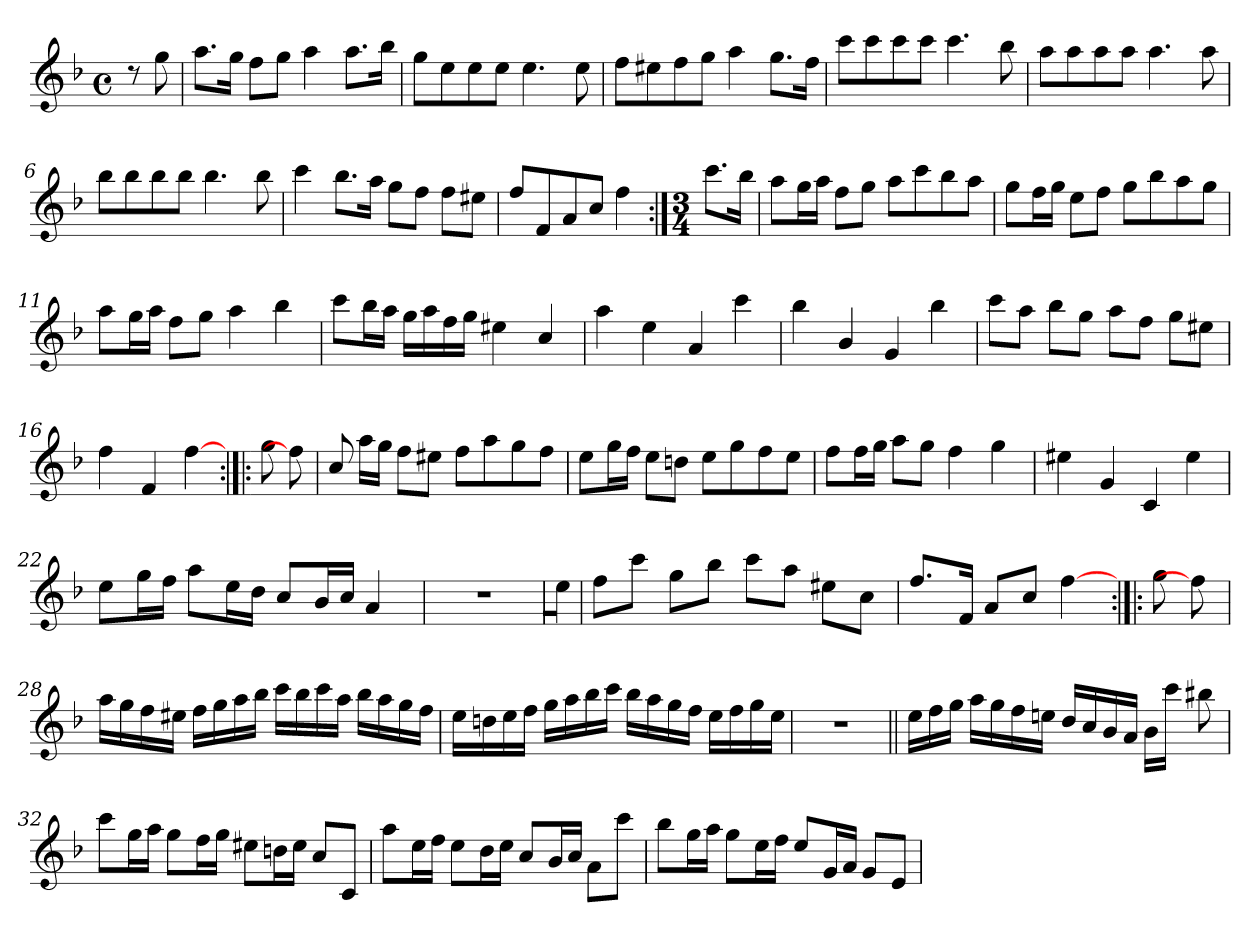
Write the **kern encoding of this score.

**kern
*part1
*staff1
*clefG3
*k[b-]
*M4/4
*met(c)
=
8rb
8ee\
=1
8.ff\L
16ee\Jk
8dd\L
8ee\J
4ff\
8.ff\L
16gg\Jk
=2
8ee\L
8cc\
8cc\
8cc\J
4.cc\
8cc\
=3
8dd\L
8cc#X\
8dd\
8ee\J
4ff\
8.ee\L
16dd\Jk
=4
8aa\L
8aa\
8aa\
8aa\J
4.aa\
8gg\
!!LO:LB:g=z
=5
8ff\L
8ff\
8ff\
8ff\J
4.ff\
8ff\
=6
8gg\L
8gg\
8gg\
8gg\J
4.gg\
8gg\
=7
4aa\
8.gg\L
16ff\Jk
8ee\L
8dd\J
8dd\L
8cc#X\J
=8
8dd/L
8d/
8f/
8a/J
4dd\
!!LO:LB:g=z
=8X8:|!
*M3/4
8.aa\L
16gg\Jk
=9
8ff\L
16ee\L
16ff\JJ
8dd\L
8ee\J
8ff\L
8aa\
8gg\
8ff\J
=10
8ee\L
16dd\L
16ee\JJ
8cc\L
8dd\J
8ee\L
8gg\
8ff\
8ee\J
=11
8ff\L
16ee\L
16ff\JJ
8dd\L
8ee\J
4ff\
4gg\
!!LO:LB:g=z
=12
8aa\L
16gg\L
16ff\JJ
16ee\LL
16ff\
16dd\
16ee\JJ
4cc#X\
4a/
=13
4ff\
4cc\
4f/
4aa\
=14
4gg\
4g/
4e/
4gg\
=15
8aa\L
8ff\J
8gg\L
8ee\J
8ff\L
8dd\J
8ee\L
8cc#X\J
!!LO:LB:g=z
=16
4dd\
4d/
[4dd\
=17:|!|:
8ee\
8dd\]
=18
8a/
16ff\LL
16ee\JJ
8dd\L
8cc#X\J
8dd\L
8ff\
8ee\
8dd\J
=19
8cc\L
16ee\L
16dd\JJ
8cc\L
8bn\J
8cc\L
8ee\
8dd\
8cc\J
!!LO:LB:g=z
=20
8dd\L
16dd\L
16ee\JJ
8ff\L
8ee\J
4dd\
4ee\
=21
4cc#X\
4e/
4A/
4cc#\
=22
8cc\L
16ee\L
16dd\JJ
8ff\L
16cc\L
16b-\JJ
8a/L
16g/L
16a/JJ
4f/
=23
2.r
=24
16cc\JJ
!!LO:LB:g=z
=25
8dd\L
8aa\J
8ee\L
8gg\J
8aa\L
8ff\J
8cc#X\L
8a\J
=26
8.dd/L
16d/Jk
8f/L
8a/J
[4dd\
=27:|!|:
8ee\
8dd\]
=28
16ff\LL
16ee\
16dd\
16cc#X\JJ
16dd\LL
16ee\
16ff\
16gg\JJ
16aa\LL
16gg\
16aa\
16ff\JJ
16gg\LL
16ff\
16ee\
16dd\JJ
!!LO:LB:g=z
=29
16cc\LL
16bn\
16cc\
16dd\JJ
16ee\LL
16ff\
16gg\
16aa\JJ
16gg\LL
16ff\
16ee\
16dd\JJ
16cc\LL
16dd\
16ee\
16cc\JJ
=30
2.r
=31||
16cc\
16dd\
16ee\JJ
16ff\LL
16ee\
16dd\
16ccn\JJ
16b-/LL
16a/
16g/
16f/JJ
16g\LL
16aa\JJ
8gg#X\
=32
8aa\L
16ee\L
16ff\JJ
8ee\L
16dd\L
16ee\JJ
8cc#X\L
16bn\L
16cc#\JJ
8a/L
8A/J
!!LO:LB:g=z
=33
8ff\L
16cc\L
16dd\JJ
8cc\L
16b-\L
16cc\JJ
8a/L
16g/L
16a/JJ
8f\L
8aa\J
=34
8gg\L
16ee\L
16ff\JJ
8ee\L
16cc\L
16dd\JJ
8cc/L
16e/L
16f/JJ
8e/L
8c/J
=
*-
